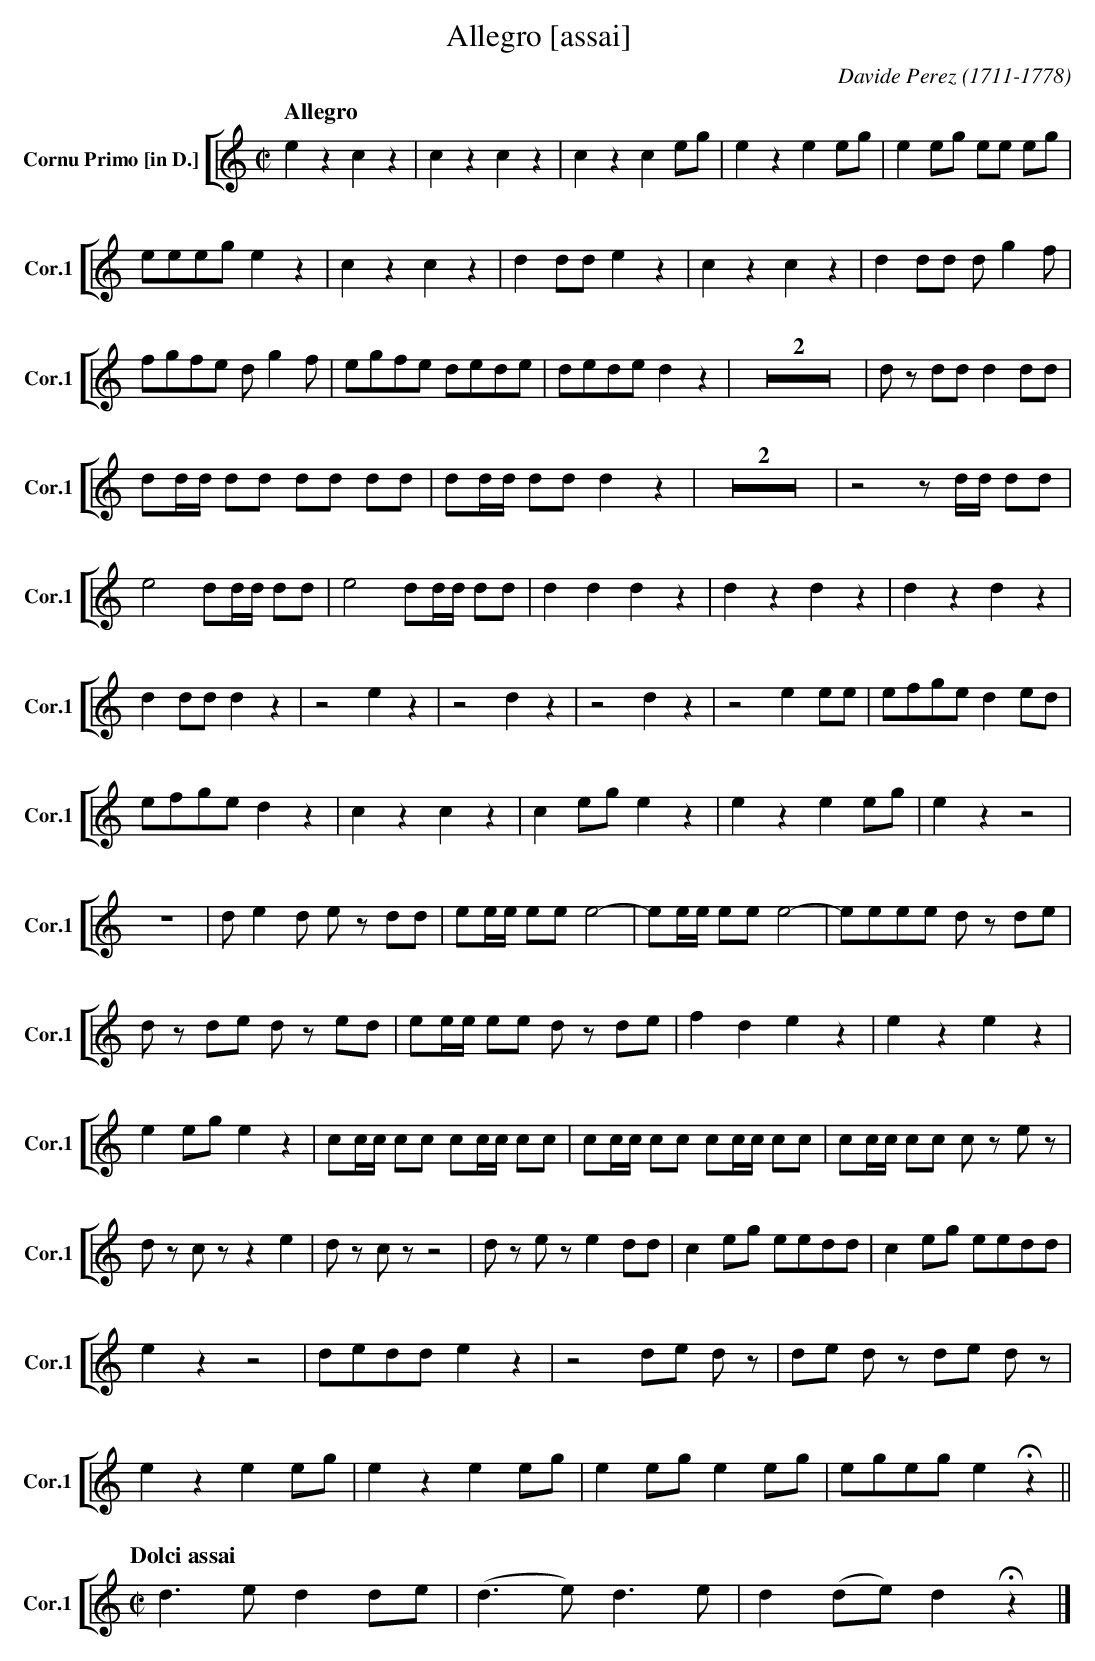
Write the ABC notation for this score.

X:1
T:Allegro [assai]
C:Davide Perez (1711-1778)
M:C|
L:1/4
K:D
V: 1 clef=treble name="Cornu Primo [in D.]" sname="Cor.1"
%%staves [( 1 )]
[K:C] [Q:"Allegro"] ezcz |  czcz | czce/g/ | ezee/g/ | e e/g/ e/e/ e/g/ | e/e/e/g/ez| czcz | \
   d d/d/ ez | czcz | d d/d/ d/gf/ | f/g/f/e/ d/gf/ | e/g/f/e/ d/e/d/e/ | \
   d/e/d/e/ dz | Z2 | d/z/ d/d/ d d/d/ | d/d//d// d/d/ d/d/ d/d/ | d/d//d// d/d/ d z | Z2 | \
   z2 z/d//d// d/d/ | e2 d/d//d// d/d/ | e2 d/d//d// d/d/ | dddz | dzdz |dzdz | dd/d/dz | z2ez | \
   z2dz | z2dz | z2 ee/e/ | e/f/g/e/ d e/d/ | e/f/g/e/ d z | czcz | c e/g/ez | ezee/g/ | \
   ezz2 | Z | d/ed/ e/z/ d/d/ | e/e//e// e/e/ e2- | e/e//e// e/e/ e2- | e/e/e/e/ d/z/ d/e/ | d/z/ d/e/  d/z/ e/d/ | e/e//e// e/e/ \
   d/z/ d/e/ | fdez |  ezez | e e/g/ e z | c/c//c// c/c/  c/c//c// c/c/ | c/c//c// c/c/  c/c//c// c/c/ | c/c//c// c/c/ c/z/ e/z/ | \
   d/z/ c/z/ z e | d/z/ c/z/ z2 | d/z/ e/z/ e d/d/ | c e/g/ e/e/d/d/ | c e/g/ e/e/d/d/ | ezz2 | d/e/d/d/ e z | \
   z2 d/e/ d/z/ |  d/e/ d/z/ d/e/ d/z/ | e z e e/g/ | e z e e/g/ | e e/g/e e/g/ | e/g/e/g/ e !fermata!z ||  \
   [Q:"Dolci assai"] [M:C|] d>e d d/e/ | (d>e) d>e | d (d/e/) d !fermata!z |] \
